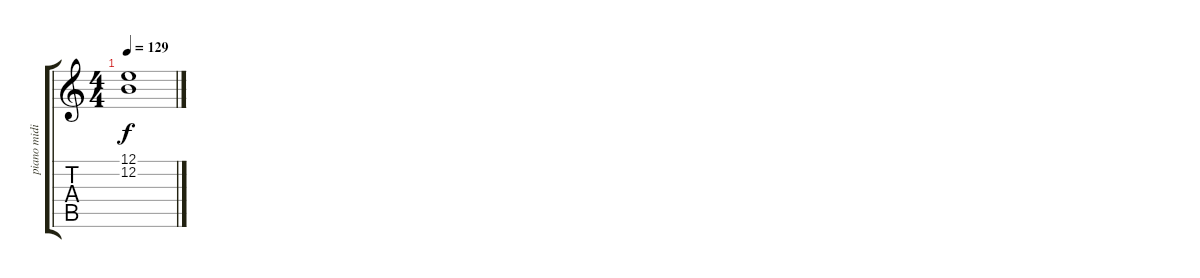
\track ("piano midi" "piano midi") {instrument electricgrandpiano}
\staff {score tabs}
\tuning (E4 B3 G3 D3 A2 E2) {hide}
\ts (4 4)
\tempo 129
\clef g2
\ks c
(12.1{t} 12.2{t}).1{dy f}
